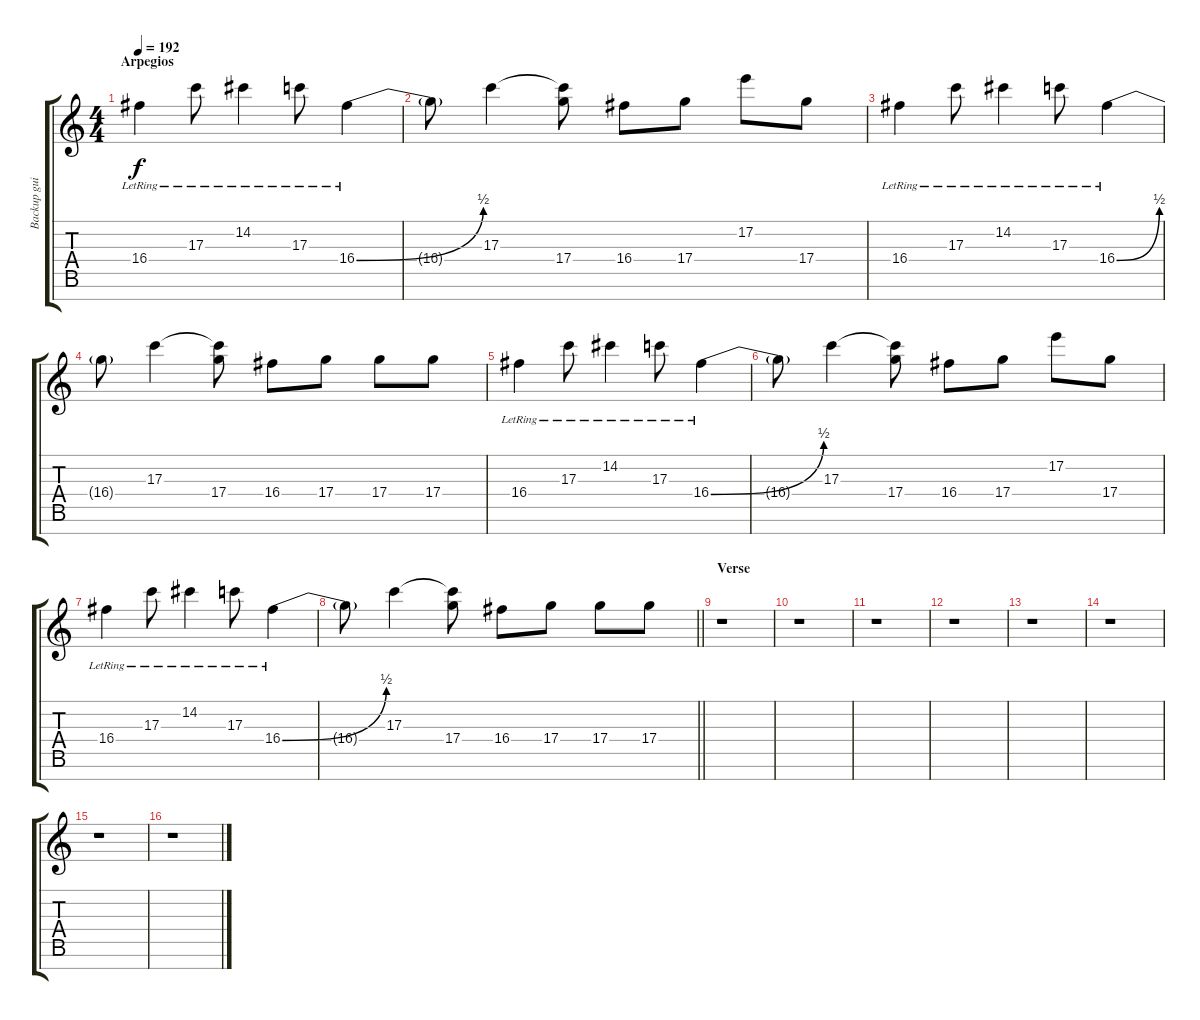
\track ("Backup guitars" "Backup gui") {instrument distortionguitar}
\staff {score tabs}
\tuning (E4 B3 G3 D3 A2 E2 B1) {hide}
\ts (4 4)
\section ("" "Arpegios")
\tempo 192
\clef g2
\ks c
16.4{lr}.4{dy f volume 8} 17.3{lr}.8 14.2{lr}.4 17.3{lr}.8 16.4{be (bend 0 0 60 2) lr}.4 |
16.4{t}.8 17.3.4 (17.3{t} 17.4).8 16.4.8 17.4.8 17.2.8 17.4.8 |
16.4{lr}.4 17.3{lr}.8 14.2{lr}.4 17.3{lr}.8 16.4{be (bend 0 0 60 2) lr}.4 |
16.4{t}.8 17.3.4 (17.3{t} 17.4).8 16.4.8 17.4.8 17.4.8 17.4.8 |
16.4{lr}.4 17.3{lr}.8 14.2{lr}.4 17.3{lr}.8 16.4{be (bend 0 0 60 2) lr}.4 |
16.4{t}.8 17.3.4 (17.3{t} 17.4).8 16.4.8 17.4.8 17.2.8 17.4.8 |
16.4{lr}.4 17.3{lr}.8 14.2{lr}.4 17.3{lr}.8 16.4{be (bend 0 0 60 2) lr}.4 |
\barLineRight lightlight
16.4{t}.8 17.3.4 (17.3{t} 17.4).8 16.4.8 17.4.8 17.4.8 17.4.8 |
\section ("" "Verse")
r.1 |
r.1 |
r.1 |
r.1 |
r.1 |
r.1 |
r.1 |
r.1
